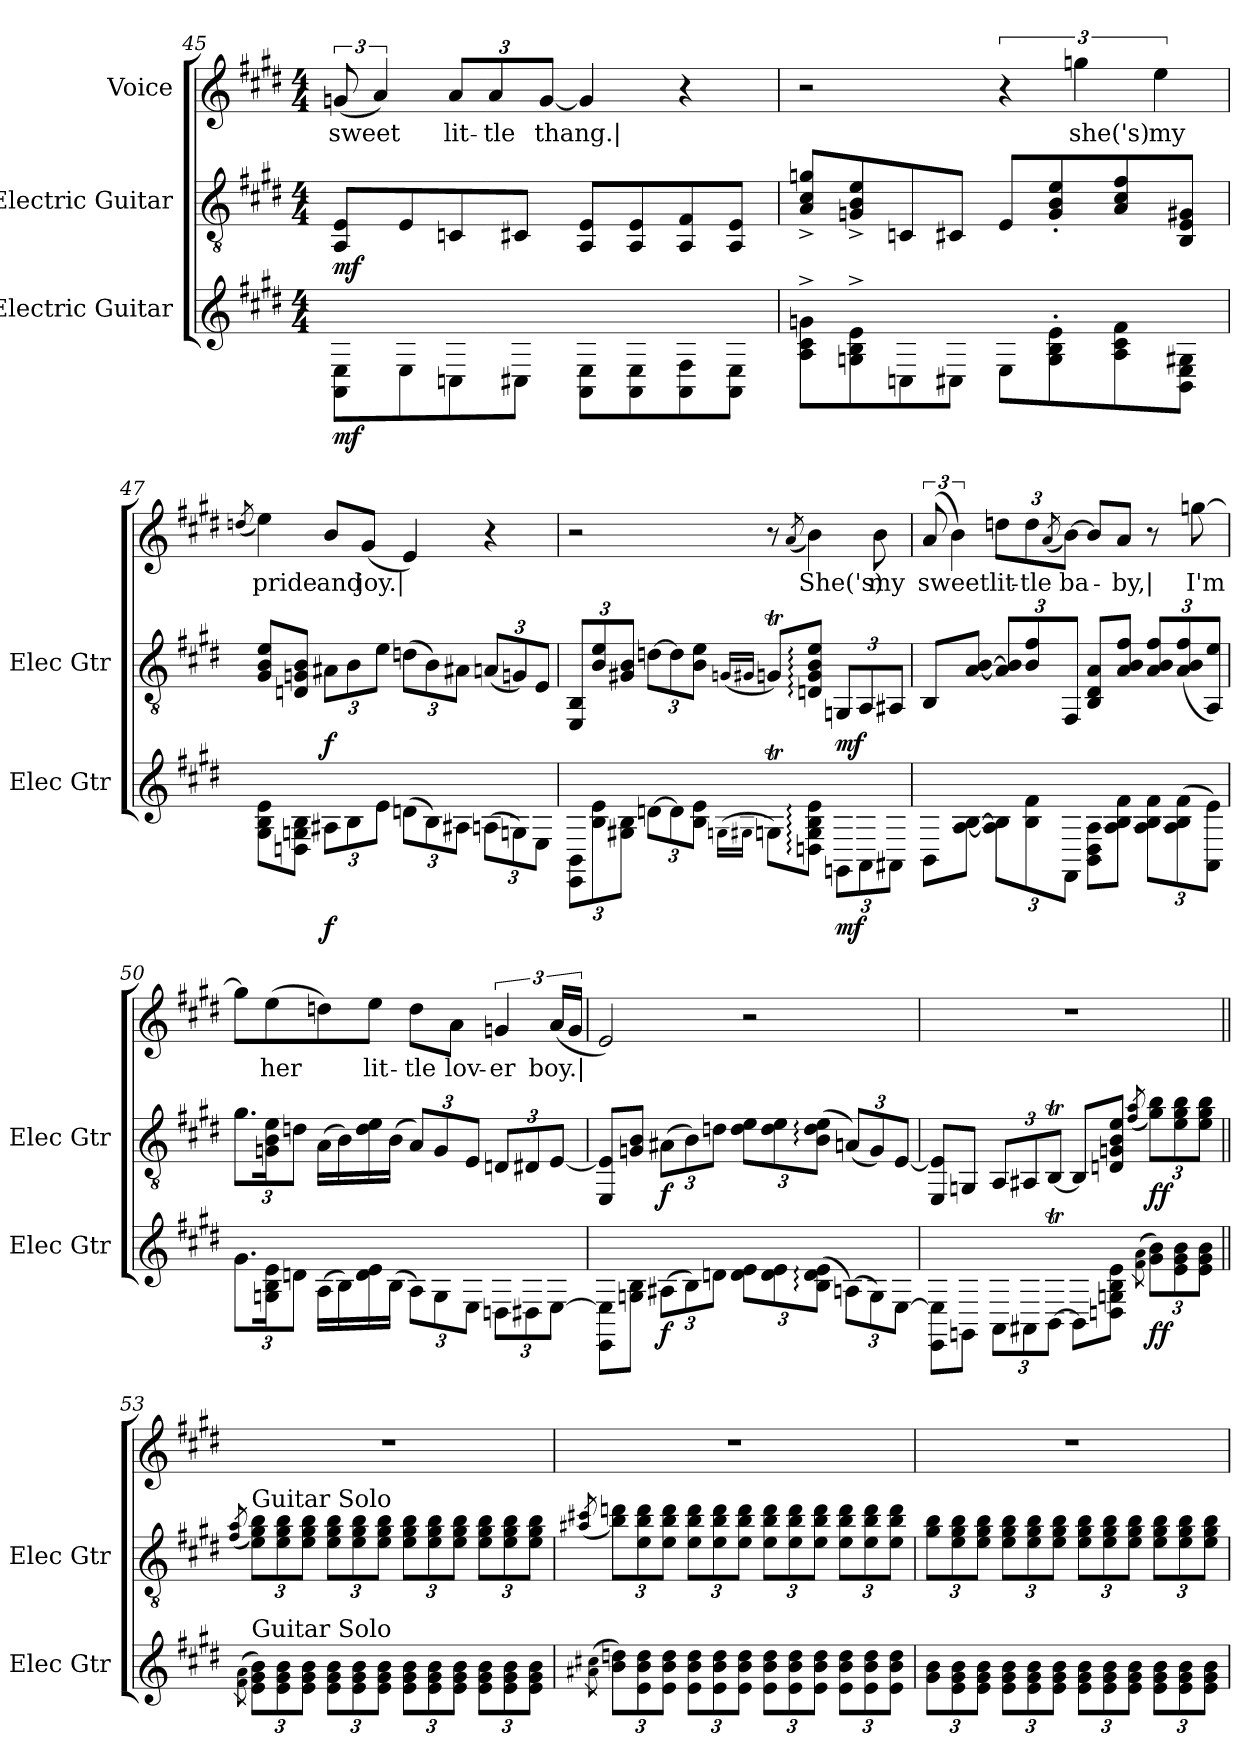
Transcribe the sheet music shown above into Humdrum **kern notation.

**kern	**dynam	**kern	**dynam	**kern	**text
*part3	*part3	*part2	*part2	*part1	*part1
*staff3	*staff3	*staff2	*staff2	*staff1	*staff1
*I"Electric Guitar	*	*I"Electric Guitar	*	*I"Voice	*
*I'Elec Gtr	*	*I'Elec Gtr	*	*	*
*	*	*clefGv2	*	*clefG2	*
*k[f#c#g#d#]	*	*k[f#c#g#d#]	*	*k[f#c#g#d#]	*
*M4/4	*	*M4/4	*	*M4/4	*
=45	=45	=45	=45	=45	=45
!	!LO:DY:b	!	!LO:DY:b	!	!LO:LY:b
8AA\ 8E\L	mf	8AA/ 8E/L	mf	(<12gn/	sweet
.	.	.	.	6a/)	.
8E\	.	8E/	.	.	.
*	*	*	*	*Xbrackettup	*
!	!	!	!	!	!LO:LY:b
8Cn\	.	8Cn/	.	12a/L	lit-
!	!	!	!	!	!LO:LY:b
.	.	.	.	12a/	-tle
8C#X\J	.	8C#X/J	.	.	.
!	!	!	!	!	!LO:LY:b
.	.	.	.	[12g/J	thang.|
8AA\ 8E\L	.	8AA/ 8E/L	.	4g/]	.
8AA\ 8E\	.	8AA/ 8E/	.	.	.
8AA\ 8F#\	.	8AA/ 8F#/	.	4r	.
8AA\ 8E\J	.	8AA/ 8E/J	.	.	.
!!LO:LB:g=z
=46	=46	=46	=46	=46	=46
8A\^ 8c#\^ 8gn\^L	.	8A/^ 8c#/^ 8gn/^L	.	2r	.
8Gn\^ 8B\^ 8e\^	.	8Gn/^ 8B/^ 8e/^	.	.	.
8Cn\	.	8Cn/	.	.	.
8C#X\J	.	8C#X/J	.	.	.
*	*	*	*	*brackettup	*
8E\L	.	8E/L	.	6r	.
8G\' 8B\' 8e\'	.	8G/' 8B/' 8e/'	.	.	.
!	!	!	!	!	!LO:LY:b
.	.	.	.	6ggn\	she('s)
8A\ 8c#\ 8f#\	.	8A/ 8c#/ 8f#/	.	.	.
!	!	!	!	!	!LO:LY:b
.	.	.	.	6ee\	my
8BB\ 8E\ 8G#X\J	.	8BB/ 8E/ 8G#X/J	.	.	.
=47	=47	=47	=47	=47	=47
.	.	.	.	(<8qddn/	.
!	!	!	!	!	!LO:LY:b
8G#\ 8B\ 8e\L	.	8G#/ 8B/ 8e/L	.	4ee\)	pride
8Dn\ 8Gn\ 8B\J	.	8Dn/ 8Gn/ 8B/J	.	.	.
*Xbrackettup	*	*Xbrackettup	*	*	*
!	!LO:DY:b	!	!LO:DY:b	!	!LO:LY:b
12A#X\L	f	12A#X\L	f	8b/L	and
12B\	.	12B\	.	.	.
!	!	!	!	!	!LO:LY:b
.	.	.	.	(<8g#/J	joy.|
12e\J	.	12e\J	.	.	.
(>12dn\L	.	(>12dn\L	.	4e/)	.
12B\)	.	12B\)	.	.	.
12A#X\J	.	12A#X\J	.	.	.
(>12An\L	.	(<12An/L	.	4r	.
12Gn\)	.	12Gn/)	.	.	.
12E\J	.	12E/J	.	.	.
=48	=48	=48	=48	=48	=48
12EE\ 12BB\L	.	12EE/ 12BB/L	.	2r	.
12B\ 12e\	.	12B/ 12e/	.	.	.
12G#X\ 12B\J	.	12G#X/ 12B/J	.	.	.
[12dn\L	.	[12dn\L	.	.	.
12d\]	.	12d\]	.	.	.
12B\ 12e\J	.	12B\ 12e\J	.	.	.
(>16qGn\LL	.	(<16qGn/LL	.	.	.
16qG#X\JJ	.	16qG#X/JJ	.	.	.
8GnT\L)	.	8GnT/L)	.	8r	.
.	.	.	.	(<8qa/	.
!	!	!	!	!	!LO:LY:b
8Dn\: 8G\: 8B\: 8e\:J	.	8Dn/: 8G/: 8B/: 8e/:J	.	4b\)	She('s)
!	!LO:DY:b	!	!LO:DY:b	!	!
12GGn\L	mf	12GGn/L	mf	.	.
12AA\	.	12AA/	.	.	.
!	!	!	!	!	!LO:LY:b
.	.	.	.	8b\	my
12AA#X\J	.	12AA#X/J	.	.	.
!!LO:PB:g=z
=49	=49	=49	=49	=49	=49
!	!	!	!	!	!LO:LY:b
8BB\L	.	8BB/L	.	(<12a/	-sweet
.	.	.	.	6b\)	.
[8A\ [8B\J	.	[8A/ [8B/J	.	.	.
*	*	*	*	*Xbrackettup	*
!	!	!	!	!	!LO:LY:b
12A\] 12B\]L	.	12A/] 12B/]L	.	12ddn\L	lit-
!	!	!	!	!	!LO:LY:b
12B\ 12f#\	.	12B/ 12f#/	.	12dd\	-tle
.	.	.	.	(<8qa/	.
!	!	!	!	!	!LO:LY:b
12FF#\J	.	12FF#/J	.	[12b\J)	ba-
8BB\ 8D#\ 8A\L	.	8BB/ 8D#/ 8A/L	.	8b/L]	.
!	!	!	!	!	!LO:LY:b
8A\ 8B\ 8f#\J	.	8A/ 8B/ 8f#/J	.	8a/J	-by,|
12A\ 12B\ 12f#\L	.	12A/ 12B/ 12f#/L	.	8r	.
(>12A\ 12B\ 12f#\	.	(<12A/ 12B/ 12f#/	.	.	.
!	!	!	!	!	!LO:LY:b
.	.	.	.	[8ggn\	I'm
12AA\ 12e\J)	.	12AA/ 12e/J)	.	.	.
=50	=50	=50	=50	=50	=50
12.g#\L	.	12.g#\L	.	8gg\L]	.
!	!	!	!	!	!LO:LY:b
24Gn\ 24B\ 24e\K	.	24Gn\ 24B\ 24e\K	.	(>8ee\	her
12dn\J	.	12dn\J	.	.	.
(>16A\LL	.	(>16A\LL	.	8ddn\)	.
16B\)	.	16B\)	.	.	.
!	!	!	!	!	!LO:LY:b
16d\ 16e\	.	16d\ 16e\	.	8ee\J	lit-
(>16B\JJ	.	(>16B\JJ	.	.	.
!	!	!	!	!	!LO:LY:b
12A\L)	.	12A/L)	.	8dd\L	-tle
12G\	.	12G/	.	.	.
!	!	!	!	!	!LO:LY:b
.	.	.	.	8a\J	lov-
12E\J	.	12E/J	.	.	.
*	*	*	*	*brackettup	*
!	!	!	!	!	!LO:LY:b
12Dn\L	.	12Dn/L	.	6gn/	-er
12D#X\	.	12D#X/	.	.	.
!	!	!	!	!	!LO:LY:b
[12E\J	.	[12E/J	.	(<24a/LL	boy.|
.	.	.	.	24g/JJ	.
=51	=51	=51	=51	=51	=51
8EE\ 8E\]L	.	8EE/ 8E/]L	.	2e/)	.
8Gn\ 8B\J	.	8Gn/ 8B/J	.	.	.
!	!LO:DY:b	!	!LO:DY:b	!	!
(>12A#X\L	f	(>12A#X\L	f	.	.
12B\)	.	12B\)	.	.	.
12dn\J	.	12dn\J	.	.	.
12d\ 12e\L	.	12d\ 12e\L	.	2r	.
12d\ 12e\	.	12d\ 12e\	.	.	.
(>12B\: 12d\: 12e\:J	.	(>12B\: 12d\: 12e\:J	.	.	.
(>12An\L)	.	(<12An/L)	.	.	.
12G\)	.	12G/)	.	.	.
[12E\J	.	[12E/J	.	.	.
!!LO:LB:g=z
=52	=52	=52	=52	=52	=52
8EE\ 8E\]L	.	8EE/ 8E/]L	.	1r	.
8GGn\J	.	8GGn/J	.	.	.
12AA\L	.	12AA/L	.	.	.
12AA#X\	.	12AA#X/	.	.	.
[12BBT\J	.	[12BBT/J	.	.	.
8BBTTT\L]	.	8BBTTT/L]	.	.	.
8Dn\ 8Gn\ 8B\ 8e\J	.	8Dn/ 8Gn/ 8B/ 8e/J	.	.	.
(>8qf#\ 8qa\	.	(<8qf#/ 8qa/	.	.	.
!	!LO:DY:b	!	!LO:DY:b	!	!
12g#\ 12b\L)	ff	12g#\ 12b\L)	ff	.	.
12e\ 12g#\ 12b\	.	12e\ 12g#\ 12b\	.	.	.
12e\ 12g#\ 12b\J	.	12e\ 12g#\ 12b\J	.	.	.
=53||	=53||	=53||	=53||	=53||	=53||
(>8qf#\ 8qa\	.	(<8qf#/ 8qa/	.	.	.
!	!	!LO:TX:a:t=Guitar Solo	!	!	!
!LO:TX:a:t=Guitar Solo	!	!	!	!	!
12e\ 12g#\ 12b\L)	.	12e\ 12g#\ 12b\L)	.	1r	.
12e\ 12g#\ 12b\	.	12e\ 12g#\ 12b\	.	.	.
12e\ 12g#\ 12b\J	.	12e\ 12g#\ 12b\J	.	.	.
12e\ 12g#\ 12b\L	.	12e\ 12g#\ 12b\L	.	.	.
12e\ 12g#\ 12b\	.	12e\ 12g#\ 12b\	.	.	.
12e\ 12g#\ 12b\J	.	12e\ 12g#\ 12b\J	.	.	.
12e\ 12g#\ 12b\L	.	12e\ 12g#\ 12b\L	.	.	.
12e\ 12g#\ 12b\	.	12e\ 12g#\ 12b\	.	.	.
12e\ 12g#\ 12b\J	.	12e\ 12g#\ 12b\J	.	.	.
12e\ 12g#\ 12b\L	.	12e\ 12g#\ 12b\L	.	.	.
12e\ 12g#\ 12b\	.	12e\ 12g#\ 12b\	.	.	.
12e\ 12g#\ 12b\J	.	12e\ 12g#\ 12b\J	.	.	.
=54	=54	=54	=54	=54	=54
(>8qa#X\ 8qcc#X\	.	(<8qa#X/ 8qcc#X/	.	.	.
12b\ 12ddn\L)	.	12b\ 12ddn\L)	.	1r	.
12e\ 12b\ 12dd\	.	12e\ 12b\ 12dd\	.	.	.
12e\ 12b\ 12dd\J	.	12e\ 12b\ 12dd\J	.	.	.
12e\ 12b\ 12dd\L	.	12e\ 12b\ 12dd\L	.	.	.
12e\ 12b\ 12dd\	.	12e\ 12b\ 12dd\	.	.	.
12e\ 12b\ 12dd\J	.	12e\ 12b\ 12dd\J	.	.	.
12e\ 12b\ 12dd\L	.	12e\ 12b\ 12dd\L	.	.	.
12e\ 12b\ 12dd\	.	12e\ 12b\ 12dd\	.	.	.
12e\ 12b\ 12dd\J	.	12e\ 12b\ 12dd\J	.	.	.
12e\ 12b\ 12dd\L	.	12e\ 12b\ 12dd\L	.	.	.
12e\ 12b\ 12dd\	.	12e\ 12b\ 12dd\	.	.	.
12e\ 12b\ 12dd\J	.	12e\ 12b\ 12dd\J	.	.	.
!!LO:LB:g=z
=55	=55	=55	=55	=55	=55
12g#\ 12b\L	.	12g#\ 12b\L	.	1r	.
12e\ 12g#\ 12b\	.	12e\ 12g#\ 12b\	.	.	.
12e\ 12g#\ 12b\J	.	12e\ 12g#\ 12b\J	.	.	.
12e\ 12g#\ 12b\L	.	12e\ 12g#\ 12b\L	.	.	.
12e\ 12g#\ 12b\	.	12e\ 12g#\ 12b\	.	.	.
12e\ 12g#\ 12b\J	.	12e\ 12g#\ 12b\J	.	.	.
12e\ 12g#\ 12b\L	.	12e\ 12g#\ 12b\L	.	.	.
12e\ 12g#\ 12b\	.	12e\ 12g#\ 12b\	.	.	.
12e\ 12g#\ 12b\J	.	12e\ 12g#\ 12b\J	.	.	.
12e\ 12g#\ 12b\L	.	12e\ 12g#\ 12b\L	.	.	.
12e\ 12g#\ 12b\	.	12e\ 12g#\ 12b\	.	.	.
12e\ 12g#\ 12b\J	.	12e\ 12g#\ 12b\J	.	.	.
=	=	=	=	=	=
*-	*-	*-	*-	*-	*-
